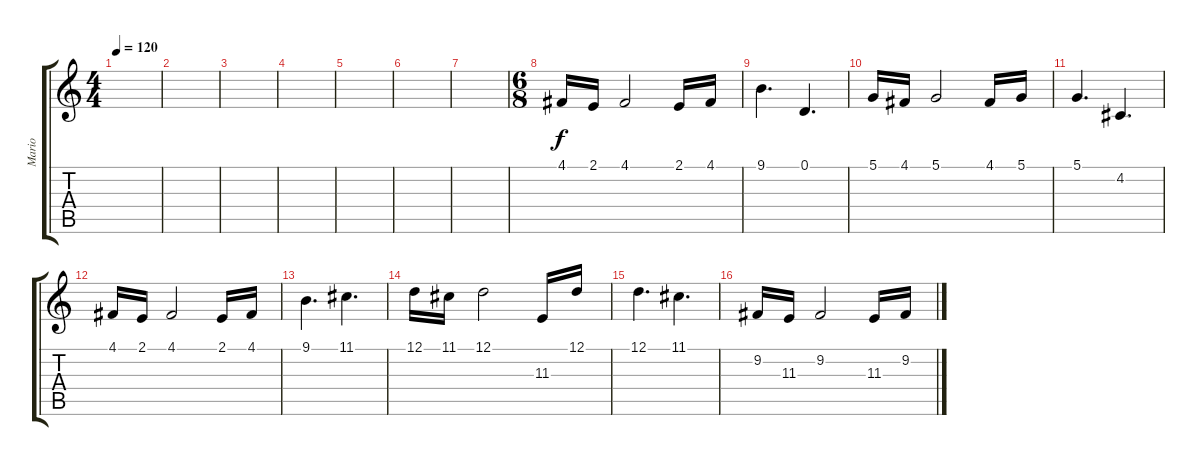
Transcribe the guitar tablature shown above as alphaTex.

\track ("Mario" "Mario") {instrument acousticgrandpiano}
\staff {score tabs}
\tuning (D4 A3 F3 C3 G2 C2) {hide}
\ts (4 4)
\tempo 120
\clef g2
\ks c
|
|
|
|
|
|
|
\ts (6 8)
4.1.16{instrument electricpiano1} 2.1.16 4.1.2 2.1.16 4.1.16 |
9.1.4{d} 0.1.4{d} |
5.1.16 4.1.16 5.1.2 4.1.16 5.1.16 |
5.1.4{d} 4.2.4{d} |
4.1.16 2.1.16 4.1.2 2.1.16 4.1.16 |
9.1.4{d} 11.1.4{d} |
12.1.16 11.1.16 12.1.2 11.3.16 12.1.16 |
12.1.4{d} 11.1.4{d} |
9.2.16 11.3.16 9.2.2 11.3.16 9.2.16
